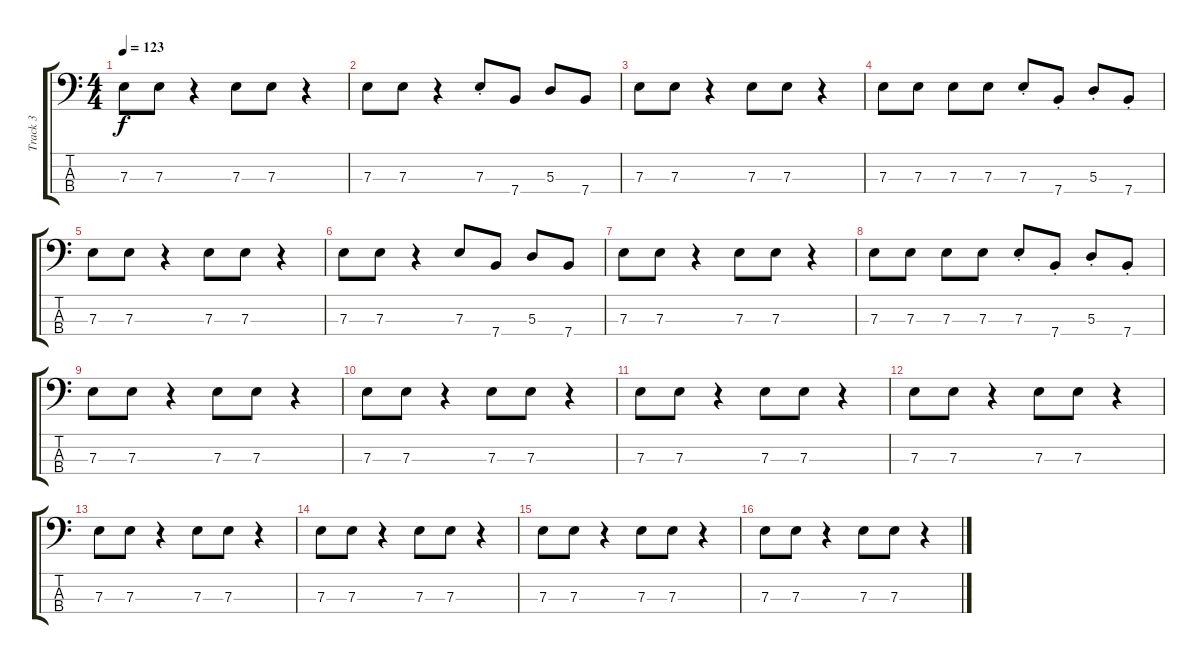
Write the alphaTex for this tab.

\track ("Track 3" "Track 3") {instrument electricbasspick}
\staff {score tabs}
\tuning (G2 D2 A1 E1) {hide}
\ts (4 4)
\tempo 123
\clef f4
\ks c
7.3.8{dy f} 7.3.8 r.4 7.3.8 7.3.8 r.4 |
7.3.8 7.3.8 r.4 7.3{st}.8 7.4.8 5.3.8 7.4.8 |
7.3.8 7.3.8 r.4 7.3.8 7.3.8 r.4 |
7.3.8 7.3.8 7.3.8 7.3.8 7.3{st}.8 7.4{st}.8 5.3{st}.8 7.4{st}.8 |
7.3.8 7.3.8 r.4 7.3.8 7.3.8 r.4 |
7.3.8 7.3.8 r.4 7.3.8 7.4.8 5.3.8 7.4.8 |
7.3.8 7.3.8 r.4 7.3.8 7.3.8 r.4 |
7.3.8 7.3.8 7.3.8 7.3.8 7.3{st}.8 7.4{st}.8 5.3{st}.8 7.4{st}.8 |
7.3.8 7.3.8 r.4 7.3.8 7.3.8 r.4 |
7.3.8 7.3.8 r.4 7.3.8 7.3.8 r.4 |
7.3.8 7.3.8 r.4 7.3.8 7.3.8 r.4 |
7.3.8 7.3.8 r.4 7.3.8 7.3.8 r.4 |
7.3.8 7.3.8 r.4 7.3.8 7.3.8 r.4 |
7.3.8 7.3.8 r.4 7.3.8 7.3.8 r.4 |
7.3.8 7.3.8 r.4 7.3.8 7.3.8 r.4 |
7.3.8 7.3.8 r.4 7.3.8 7.3.8 r.4
